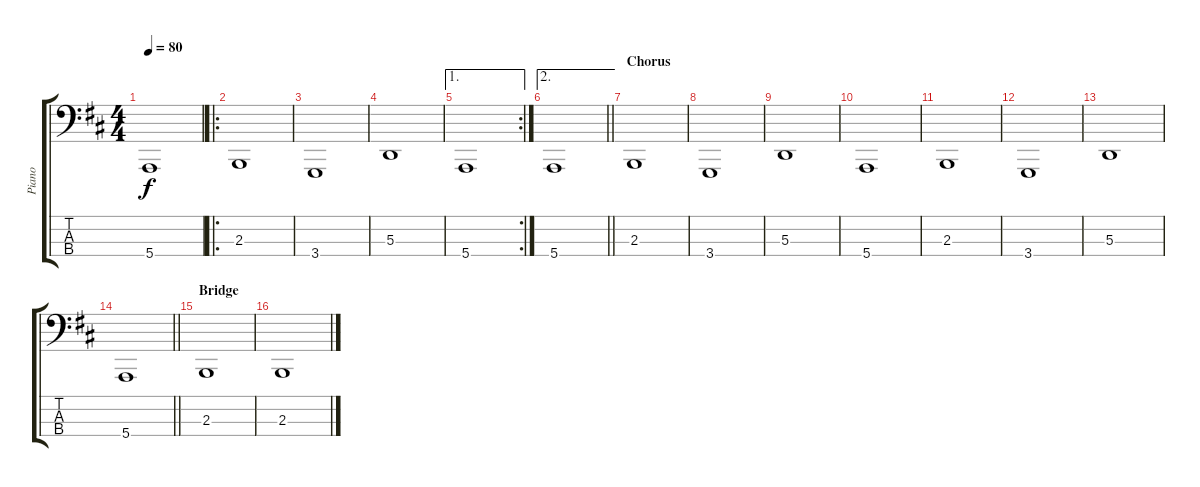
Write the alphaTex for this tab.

\track ("Piano" "Piano") {instrument acousticgrandpiano}
\staff {score tabs}
\tuning (G2 D2 A1 E1) {hide}
\ts (4 4)
\tempo 80
\clef f4
\ks d
5.4.1{dy f} |
\ro
2.3.1 |
3.4.1 |
5.3.1 |
\ae 1
\rc 2
5.4.1 |
\ae 2
\barLineRight lightlight
5.4.1 |
\section ("" "Chorus")
2.3.1 |
3.4.1 |
5.3.1 |
5.4.1 |
2.3.1 |
3.4.1 |
5.3.1 |
\barLineRight lightlight
5.4.1 |
\section ("" "Bridge")
2.3.1 |
2.3.1
